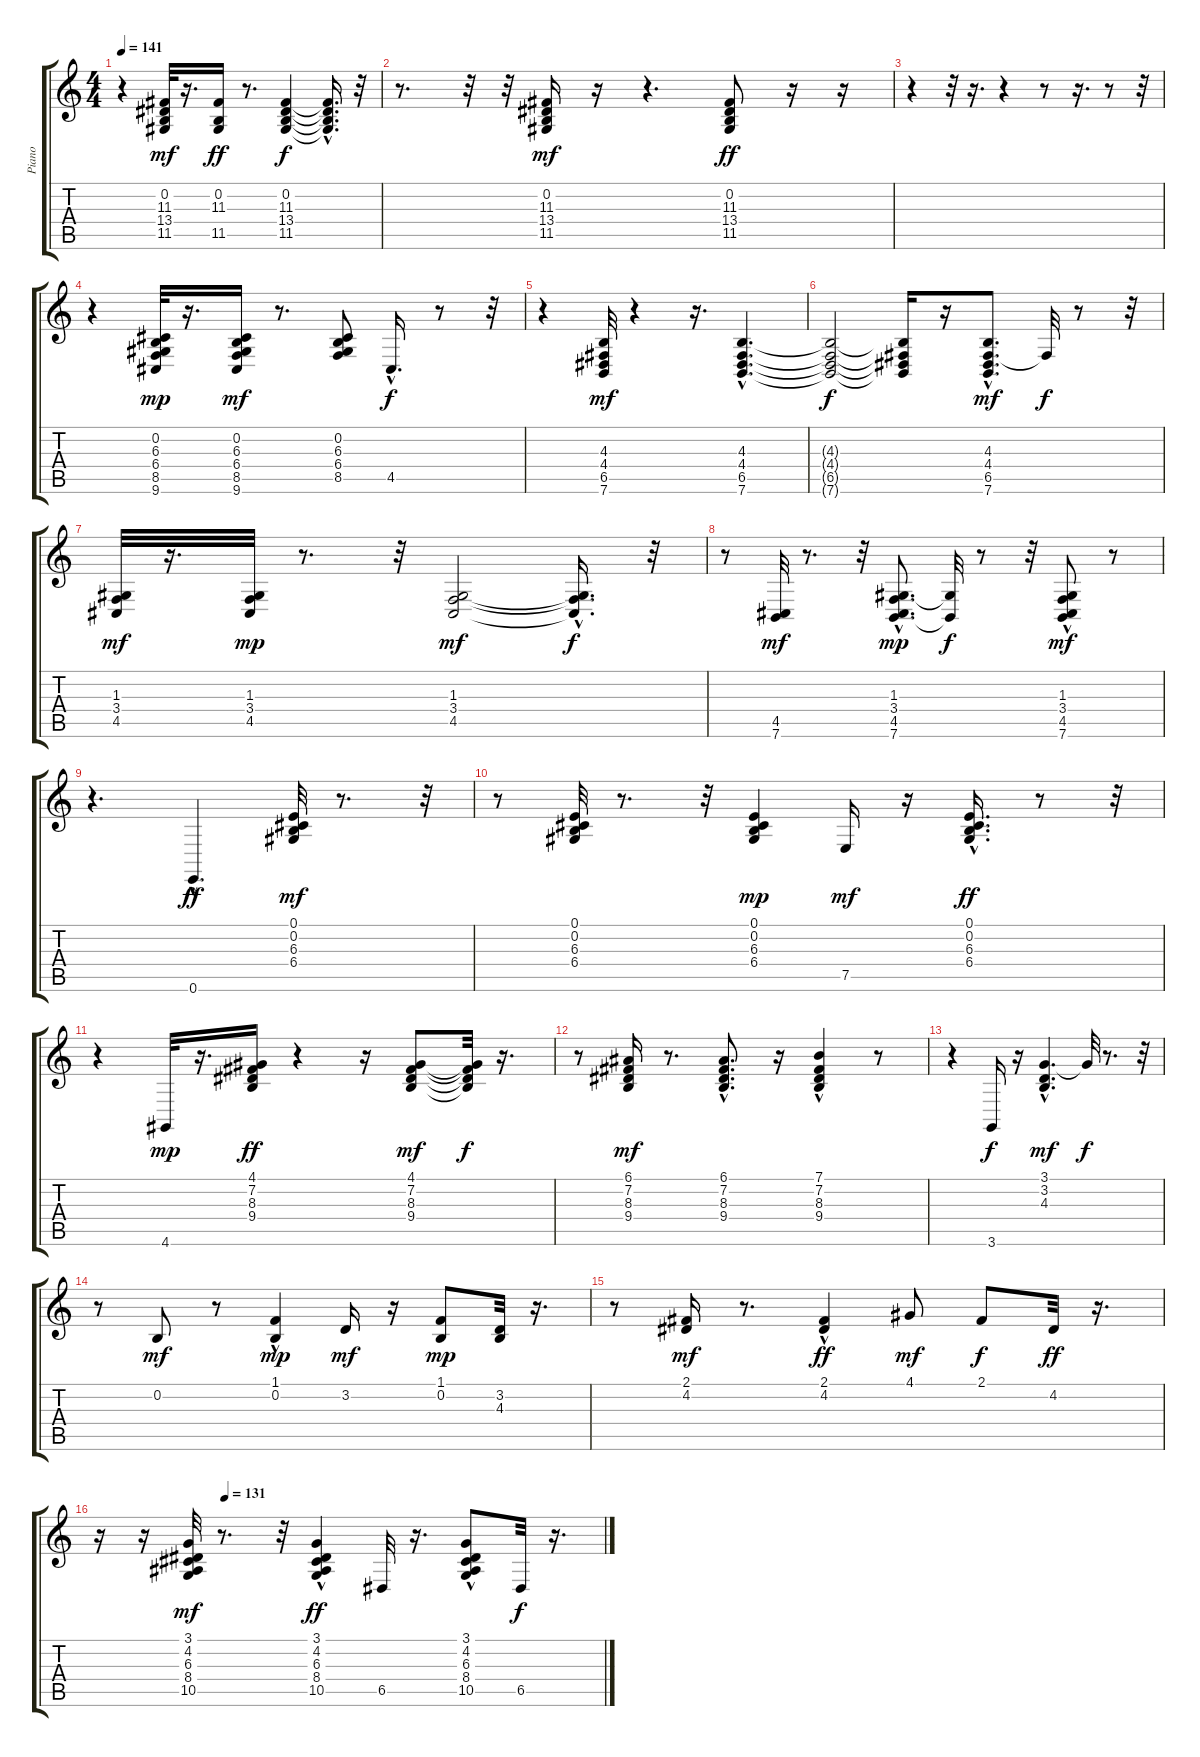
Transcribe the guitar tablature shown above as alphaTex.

\track ("Piano" "Piano") {instrument honkytonkpiano}
\staff {score tabs}
\tuning (E4 B3 G3 D3 A2 E2) {hide}
\ts (4 4)
\tempo 141
\clef g2
\ks c
r.4{dy mf} (0.2 11.3 13.4 11.5).32 r.16{d} (0.2 11.3 11.5).16{dy ff} r.8{d} (0.2 11.3 13.4 11.5).4{dy f} (0.2{hac t} 11.3{hac t} 13.4{hac t} 11.5{hac t}).16{d} r.32 |
r.8{d} r.32 r.32 (0.2 11.3 13.4 11.5).16{dy mf} r.16 r.4{d} (0.2 11.3 13.4 11.5).8{dy ff} r.16 r.16 |
r.4 r.32 r.16{d} r.4 r.8 r.16{d} r.8 r.32 |
r.4 (0.2 6.3 6.4 8.5 9.6).32{dy mp} r.16{d} (0.2 6.3 6.4 8.5 9.6).16{dy mf} r.8{d} (0.2 6.3 6.4 8.5).8 4.5{hac}.16{d dy f} r.8 r.32 |
r.4 (4.3 4.4 6.5 7.6).32{dy mf} r.4 r.16{d} (4.3{hac} 4.4{hac} 6.5{hac} 7.6{hac}).4{d} |
(4.3{t} 4.4{t} 6.5{t} 7.6{t}).2{dy f} (4.3{t} 4.4{t} 6.5{t} 7.6{t}).16 r.16 (4.3{hac} 4.4{hac} 6.5{hac} 7.6).8{d dy mf} 4.4{t}.32{dy f} r.8 r.32 |
(1.3 3.4 4.5).32{dy mf} r.16{d} (1.3 3.4 4.5).32{dy mp} r.8{d} r.32 (1.3 3.4 4.5).2{dy mf} (1.3{t} 3.4{t} 4.5{hac t}).16{d dy f} r.32 |
r.8 (4.5 7.6).32{dy mf} r.8{d} r.32 (1.3{hac} 3.4{hac} 4.5{hac} 7.6{hac}).8{d dy mp} (1.3{t} 7.6{t}).32{dy f} r.8 r.32 (1.3 3.4 4.5{hac} 7.6{hac}).8{dy mf} r.8 |
r.4{d} 0.6{hac}.4{d dy ff} (0.1 0.2 6.3 6.4).32{dy mf} r.8{d} r.32 |
r.8 (0.1 0.2 6.3 6.4).32 r.8{d} r.32 (0.1 0.2 6.3 6.4).4{dy mp} 7.5.16{dy mf} r.16 (0.1{hac} 0.2 6.3{hac} 6.4).16{d dy ff} r.8 r.32 |
r.4 4.6.32{dy mp} r.16{d} (4.1 7.2 8.3 9.4).16{dy ff} r.4 r.16 (4.1 7.2 8.3 9.4).8{dy mf} (4.1{t} 7.2{t} 8.3{t} 9.4{t}).32{dy f} r.16{d} |
r.8 (6.1 7.2 8.3 9.4).16{dy mf} r.8{d} (6.1{hac} 7.2{hac} 8.3{hac} 9.4{hac}).8{d} r.16 (7.1 7.2{hac} 8.3{hac} 9.4{hac}).4 r.8 |
r.4 3.6.16{dy f} r.16 (3.1{hac} 3.2{hac} 4.3).4{d dy mf} 3.1{t}.32{dy f} r.8{d} r.32 |
r.8 0.2.8{dy mf} r.8 (1.1{hac} 0.2).4{dy mp} 3.2.16{dy mf} r.16 (1.1 0.2).8{dy mp} (3.2 4.3).32 r.16{d} |
r.8 (2.1 4.2).16{dy mf} r.8{d} (2.1{hac} 4.2).4{dy ff} 4.1.8{dy mf} 2.1.8{dy f} 4.2.32{dy ff} r.16{d} |
\tempo (131 0.25)
r.16 r.16 (3.1 4.2 6.3 8.4 10.5).32{dy mf} r.8{d} r.32 (3.1 4.2{hac} 6.3 8.4{hac} 10.5).4{dy ff} 6.5.32 r.16{d} (3.1{hac} 4.2{hac} 6.3{hac} 8.4 10.5{hac}).8 6.5.32{dy f} r.16{d}
